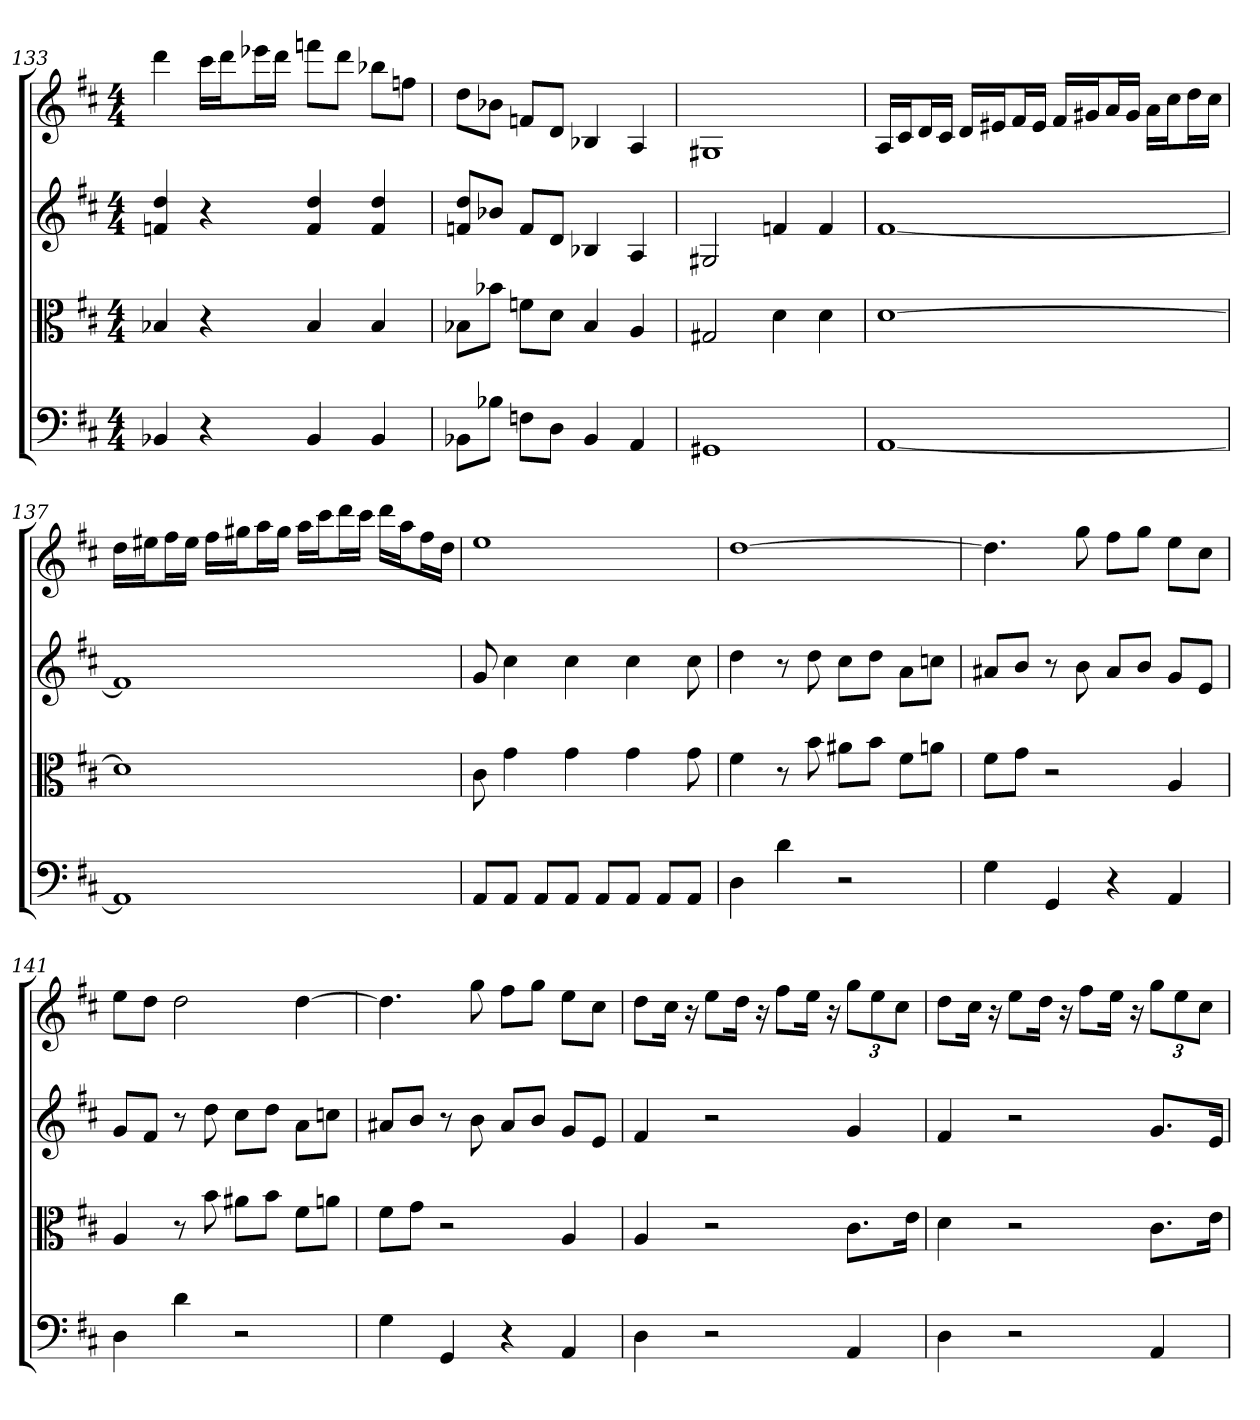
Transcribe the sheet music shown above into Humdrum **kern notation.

**kern	**kern	**kern	**kern
*part4	*part3	*part2	*part1
*staff4	*staff3	*staff2	*staff1
*clefF4	*clefC3	*	*
*k[f#c#]	*k[f#c#]	*k[f#c#]	*k[f#c#]
*D:	*D:	*D:	*D:
*M4/4	*M4/4	*M4/4	*M4/4
=133	=133	=133	=133
4BB-X	4B-X	4fn 4dd	4ddd
4r	4r	4r	16ccc#LL
.	.	.	16dddJ
.	.	.	16eee-XL
.	.	.	16dddJJ
4BB-	4B-	4f 4dd	8fffnL
.	.	.	8dddJ
4BB-	4B-	4f 4dd	8bb-XL
.	.	.	8ffnJ
=134	=134	=134	=134
8BB-X\L	8B-X\L	8fn 8ddL	8ddL
8B-X\J	8b-X\J	8b-XJ	8b-XJ
8Fn\L	8fn\L	8fL	8fnL
8D\J	8d\J	8dJ	8dJ
4BB-	4B-	4B-X	4B-X
4AA	4A	4A	4A
=135	=135	=135	=135
1GG#X	2G#X	2G#X	1G#X
.	4d	4fn	.
.	4d	4f	.
=136	=136	=136	=136
[1AA	[1d	[1f#	16ALL
.	.	.	16c#J
.	.	.	16dL
.	.	.	16c#JJ
.	.	.	16dLL
.	.	.	16e#XJ
.	.	.	16f#L
.	.	.	16e#JJ
.	.	.	16f#LL
.	.	.	16g#XJ
.	.	.	16aL
.	.	.	16g#JJ
.	.	.	16aLL
.	.	.	16cc#J
.	.	.	16ddL
.	.	.	16cc#JJ
=137	=137	=137	=137
1AA]	1d]	1f#]	16ddLL
.	.	.	16ee#XJ
.	.	.	16ff#L
.	.	.	16ee#JJ
.	.	.	16ff#LL
.	.	.	16gg#XJ
.	.	.	16aaL
.	.	.	16gg#JJ
.	.	.	16aaLL
.	.	.	16ccc#J
.	.	.	16dddL
.	.	.	16ccc#JJ
.	.	.	16dddLL
.	.	.	16aaJ
.	.	.	16ff#L
.	.	.	16ddJJ
=138	=138	=138	=138
8AA/L	8c#	8g	1ee
8AA/J	4g	4cc#	.
8AA/L	.	.	.
8AA/J	4g	4cc#	.
8AA/L	.	.	.
8AA/J	4g	4cc#	.
8AA/L	.	.	.
8AA/J	8g	8cc#	.
=139	=139	=139	=139
4D	4f#	4dd	[1dd
4d	8r	8r	.
.	8b	8dd	.
2r	8a#X\L	8cc#L	.
.	8b\J	8ddJ	.
.	8f#\L	8aL	.
.	8an\J	8ccnJ	.
=140	=140	=140	=140
4G	8f#\L	8a#XL	4.dd]
.	8g\J	8bJ	.
4GG	2r	8r	.
.	.	8b	8gg
4r	.	8a#L	8ff#L
.	.	8bJ	8ggJ
4AA	4A	8gL	8eeL
.	.	8eJ	8cc#J
=141	=141	=141	=141
4D	4A	8gL	8eeL
.	.	8f#J	8ddJ
4d	8r	8r	2dd
.	8b	8dd	.
2r	8a#X\L	8cc#L	.
.	8b\J	8ddJ	.
.	8f#\L	8aL	[4dd
.	8an\J	8ccnJ	.
=142	=142	=142	=142
4G	8f#\L	8a#XL	4.dd]
.	8g\J	8bJ	.
4GG	2r	8r	.
.	.	8b	8gg
4r	.	8a#L	8ff#L
.	.	8bJ	8ggJ
4AA	4A	8gL	8eeL
.	.	8eJ	8cc#J
=143	=143	=143	=143
4D	4A	4f#	8ddL
.	.	.	16cc#Jk
.	.	.	16r
2r	2r	2r	8eeL
.	.	.	16ddJk
.	.	.	16r
.	.	.	8ff#L
.	.	.	16eeJk
.	.	.	16r
4AA	8.c#\L	4g	12ggL
.	.	.	12ee
.	.	.	12cc#J
.	16e\Jk	.	.
=144	=144	=144	=144
4D	4d	4f#	8ddL
.	.	.	16cc#Jk
.	.	.	16r
2r	2r	2r	8eeL
.	.	.	16ddJk
.	.	.	16r
.	.	.	8ff#L
.	.	.	16eeJk
.	.	.	16r
4AA	8.c#\L	8.gL	12ggL
.	.	.	12ee
.	.	.	12cc#J
.	16e\Jk	16eJk	.
=	=	=	=
*-	*-	*-	*-
